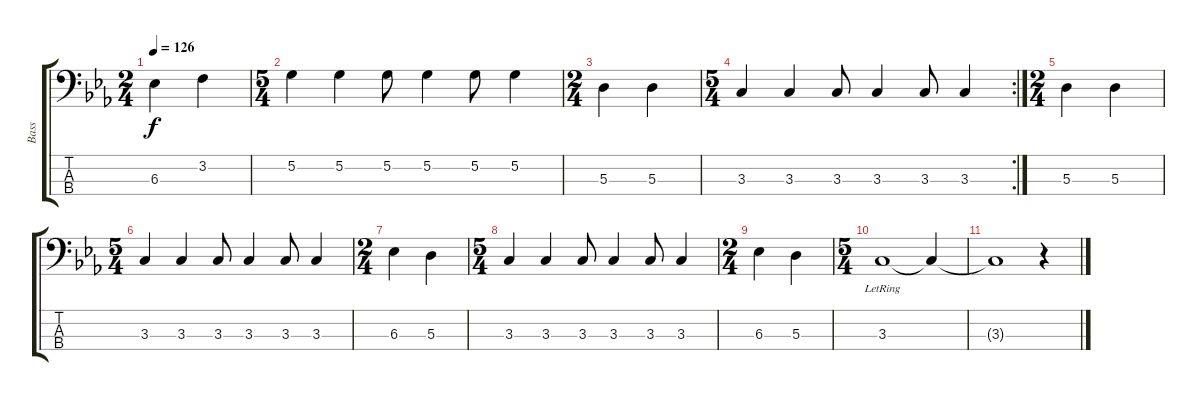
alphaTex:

\track ("Bass" "Bass") {instrument electricbassfinger}
\staff {score tabs}
\tuning (G2 D2 A1 E1) {hide}
\ts (2 4)
\tempo 126
\clef f4
\ks eb
6.3.4{dy f} 3.2.4 |
\ts (5 4)
5.2.4 5.2.4 5.2.8 5.2.4 5.2.8 5.2.4 |
\ts (2 4)
5.3.4 5.3.4 |
\rc 2
\ts (5 4)
3.3.4 3.3.4 3.3.8 3.3.4 3.3.8 3.3.4 |
\ts (2 4)
5.3.4 5.3.4 |
\ts (5 4)
3.3.4 3.3.4 3.3.8 3.3.4 3.3.8 3.3.4 |
\ts (2 4)
6.3.4 5.3.4 |
\ts (5 4)
3.3.4 3.3.4 3.3.8 3.3.4 3.3.8 3.3.4 |
\ts (2 4)
6.3.4 5.3.4 |
\ts (5 4)
3.3{lr}.1 3.3{t}.4 |
3.3{t}.1 r.4
